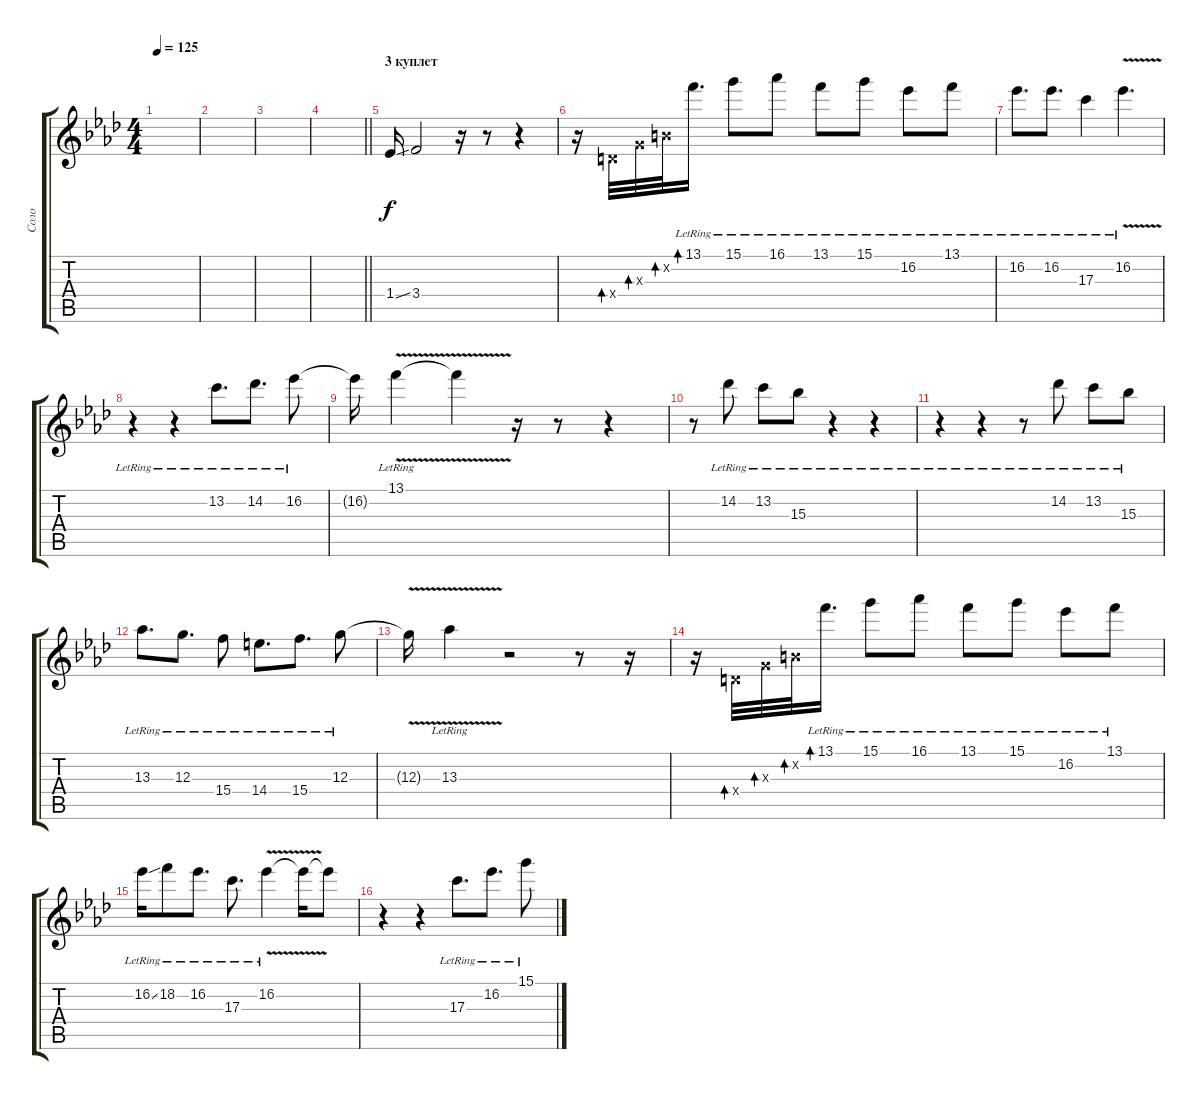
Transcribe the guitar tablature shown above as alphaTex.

\track ("Соло" "Соло") {solo instrument overdrivenguitar}
\staff {score tabs}
\tuning (E4 B3 G3 D3 A2 E2) {hide}
\ts (4 4)
\tempo 125
\clef g2
\ks fminor
|
|
|
\barLineRight lightlight
|
\section ("" "3 куплет")
1.4{ss}.16 3.4.2 r.16 r.8 r.4 |
r.16 0.4{x}.32{bd 60} 0.3{x}.32{bd 60} 0.2{x}.32{bd 60} 13.1{lr}.16{d bd 60} 15.1{lr}.8 16.1{lr}.8 13.1{lr}.8 15.1{lr}.8 16.2{lr}.8 13.1{lr}.8 |
16.2{lr}.8{d} 16.2{lr}.8{d} 17.3{lr}.4 16.2{v lr}.4{d} |
r.4 r.4 13.2{lr}.8{d} 14.2{lr}.8{d} 16.2{lr}.8 |
16.2{t}.16 13.1{v lr}.4 13.1{t}.4 r.16 r.8 r.4 |
r.8 14.2{lr}.8 13.2{lr}.8 15.3{lr}.8 r.4 r.4 |
r.4 r.4 r.8 14.2{lr}.8 13.2{lr}.8 15.3{lr}.8 |
13.3{lr}.8{d} 12.3{lr}.8{d} 15.4{lr}.8 14.4{lr}.8{d} 15.4{lr}.8{d} 12.3{lr}.8 |
12.3{v t}.16 13.3{v lr}.4 r.2 r.8 r.16 |
r.16 0.4{x}.32{bd 60} 0.3{x}.32{bd 60} 0.2{x}.32{bd 60} 13.1{lr}.16{d bd 60} 15.1{lr}.8 16.1{lr}.8 13.1{lr}.8 15.1{lr}.8 16.2{lr}.8 13.1{lr}.8 |
16.2{ss lr}.16 18.2{lr}.8 16.2{lr}.8{d} 17.3{lr}.8{d} 16.2{v lr}.4 16.2{t}.16 16.2{t}.8 |
r.4 r.4 17.3{lr}.8{d} 16.2{lr}.8{d} 15.1{lr}.8
